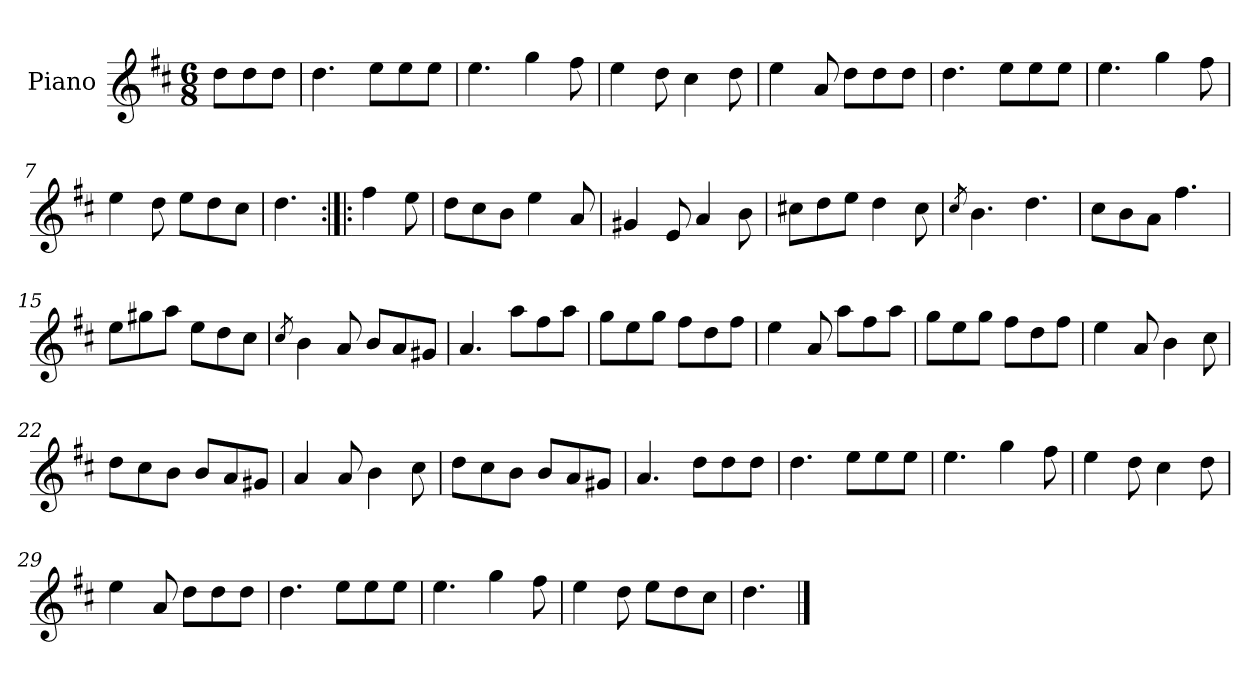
**kern
*part1
*staff1
*I"Piano
*I'Pno.
*clefG2
*k[f#c#]
*M6/8
=
8dd\L
8dd\
8dd\J
=1
4.dd\
8ee\L
8ee\
8ee\J
=2
4.ee\
4gg\
8ff#\
=3
4ee\
8dd\
4cc#\
8dd\
=4
4ee\
8a/
8dd\L
8dd\
8dd\J
=5
4.dd\
8ee\L
8ee\
8ee\J
=6
4.ee\
4gg\
8ff#\
=7
4ee\
8dd\
8ee\L
8dd\
8cc#\J
=8
4.dd\
=9:|!|:
4ff#\
8ee\
=10
8dd\L
8cc#\
8b\J
4ee\
8a/
=11
4g#X/
8e/
4a/
8b\
=12
8cc#X\L
8dd\
8ee\J
4dd\
8cc#\
=13
8qcc#/
4.b\
4.dd\
=14
8cc#\L
8b\
8a\J
4.ff#\
=15
8ee\L
8gg#X\
8aa\J
8ee\L
8dd\
8cc#\J
=16
8qcc#/
4b\
8a/
8b/L
8a/
8g#X/J
=17
4.a/
8aa\L
8ff#\
8aa\J
=18
8gg\L
8ee\
8gg\J
8ff#\L
8dd\
8ff#\J
=19
4ee\
8a/
8aa\L
8ff#\
8aa\J
=20
8gg\L
8ee\
8gg\J
8ff#\L
8dd\
8ff#\J
=21
4ee\
8a/
4b\
8cc#\
=22
8dd\L
8cc#\
8b\J
8b/L
8a/
8g#X/J
=23
4a/
8a/
4b\
8cc#\
=24
8dd\L
8cc#\
8b\J
8b/L
8a/
8g#X/J
=25
4.a/
8dd\L
8dd\
8dd\J
=26
4.dd\
8ee\L
8ee\
8ee\J
=27
4.ee\
4gg\
8ff#\
=28
4ee\
8dd\
4cc#\
8dd\
=29
4ee\
8a/
8dd\L
8dd\
8dd\J
=30
4.dd\
8ee\L
8ee\
8ee\J
=31
4.ee\
4gg\
8ff#\
=32
4ee\
8dd\
8ee\L
8dd\
8cc#\J
=33
4.dd\
==
*-
